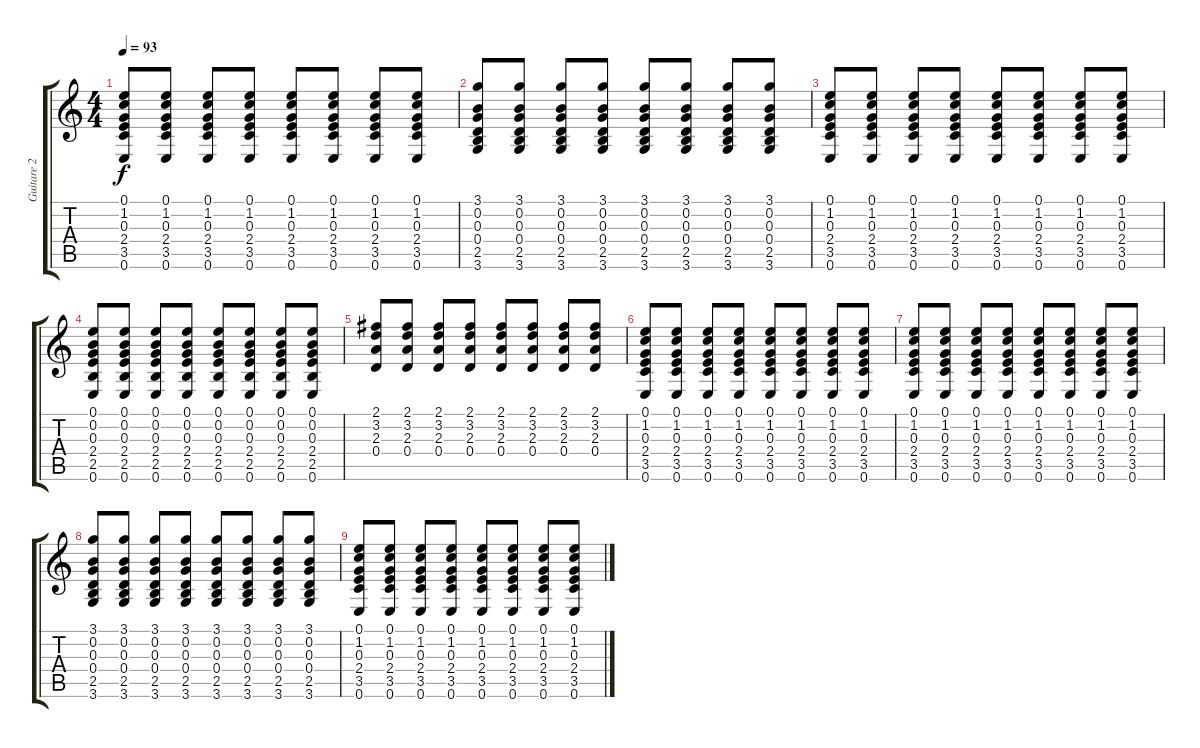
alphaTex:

\track ("Guitare 2" "Guitare 2") {instrument acousticguitarnylon}
\staff {score tabs}
\tuning (E4 B3 G3 D3 A2 E2) {hide}
\ts (4 4)
\tempo 93
\clef g2
\ks c
(0.1 1.2 0.3 2.4 3.5 0.6).8{dy f} (0.1 1.2 0.3 2.4 3.5 0.6).8 (0.1 1.2 0.3 2.4 3.5 0.6).8 (0.1 1.2 0.3 2.4 3.5 0.6).8 (0.1 1.2 0.3 2.4 3.5 0.6).8 (0.1 1.2 0.3 2.4 3.5 0.6).8 (0.1 1.2 0.3 2.4 3.5 0.6).8 (0.1 1.2 0.3 2.4 3.5 0.6).8 |
(3.1 0.2 0.3 0.4 2.5 3.6).8 (3.1 0.2 0.3 0.4 2.5 3.6).8 (3.1 0.2 0.3 0.4 2.5 3.6).8 (3.1 0.2 0.3 0.4 2.5 3.6).8 (3.1 0.2 0.3 0.4 2.5 3.6).8 (3.1 0.2 0.3 0.4 2.5 3.6).8 (3.1 0.2 0.3 0.4 2.5 3.6).8 (3.1 0.2 0.3 0.4 2.5 3.6).8 |
(0.1 1.2 0.3 2.4 3.5 0.6).8 (0.1 1.2 0.3 2.4 3.5 0.6).8 (0.1 1.2 0.3 2.4 3.5 0.6).8 (0.1 1.2 0.3 2.4 3.5 0.6).8 (0.1 1.2 0.3 2.4 3.5 0.6).8 (0.1 1.2 0.3 2.4 3.5 0.6).8 (0.1 1.2 0.3 2.4 3.5 0.6).8 (0.1 1.2 0.3 2.4 3.5 0.6).8 |
(0.1 0.2 0.3 2.4 2.5 0.6).8 (0.1 0.2 0.3 2.4 2.5 0.6).8 (0.1 0.2 0.3 2.4 2.5 0.6).8 (0.1 0.2 0.3 2.4 2.5 0.6).8 (0.1 0.2 0.3 2.4 2.5 0.6).8 (0.1 0.2 0.3 2.4 2.5 0.6).8 (0.1 0.2 0.3 2.4 2.5 0.6).8 (0.1 0.2 0.3 2.4 2.5 0.6).8 |
(2.1 3.2 2.3 0.4).8 (2.1 3.2 2.3 0.4).8 (2.1 3.2 2.3 0.4).8 (2.1 3.2 2.3 0.4).8 (2.1 3.2 2.3 0.4).8 (2.1 3.2 2.3 0.4).8 (2.1 3.2 2.3 0.4).8 (2.1 3.2 2.3 0.4).8 |
(0.1 1.2 0.3 2.4 3.5 0.6).8 (0.1 1.2 0.3 2.4 3.5 0.6).8 (0.1 1.2 0.3 2.4 3.5 0.6).8 (0.1 1.2 0.3 2.4 3.5 0.6).8 (0.1 1.2 0.3 2.4 3.5 0.6).8 (0.1 1.2 0.3 2.4 3.5 0.6).8 (0.1 1.2 0.3 2.4 3.5 0.6).8 (0.1 1.2 0.3 2.4 3.5 0.6).8 |
(0.1 1.2 0.3 2.4 3.5 0.6).8 (0.1 1.2 0.3 2.4 3.5 0.6).8 (0.1 1.2 0.3 2.4 3.5 0.6).8 (0.1 1.2 0.3 2.4 3.5 0.6).8 (0.1 1.2 0.3 2.4 3.5 0.6).8 (0.1 1.2 0.3 2.4 3.5 0.6).8 (0.1 1.2 0.3 2.4 3.5 0.6).8 (0.1 1.2 0.3 2.4 3.5 0.6).8 |
(3.1 0.2 0.3 0.4 2.5 3.6).8 (3.1 0.2 0.3 0.4 2.5 3.6).8 (3.1 0.2 0.3 0.4 2.5 3.6).8 (3.1 0.2 0.3 0.4 2.5 3.6).8 (3.1 0.2 0.3 0.4 2.5 3.6).8 (3.1 0.2 0.3 0.4 2.5 3.6).8 (3.1 0.2 0.3 0.4 2.5 3.6).8 (3.1 0.2 0.3 0.4 2.5 3.6).8 |
(0.1 1.2 0.3 2.4 3.5 0.6).8 (0.1 1.2 0.3 2.4 3.5 0.6).8 (0.1 1.2 0.3 2.4 3.5 0.6).8 (0.1 1.2 0.3 2.4 3.5 0.6).8 (0.1 1.2 0.3 2.4 3.5 0.6).8 (0.1 1.2 0.3 2.4 3.5 0.6).8 (0.1 1.2 0.3 2.4 3.5 0.6).8 (0.1 1.2 0.3 2.4 3.5 0.6).8
